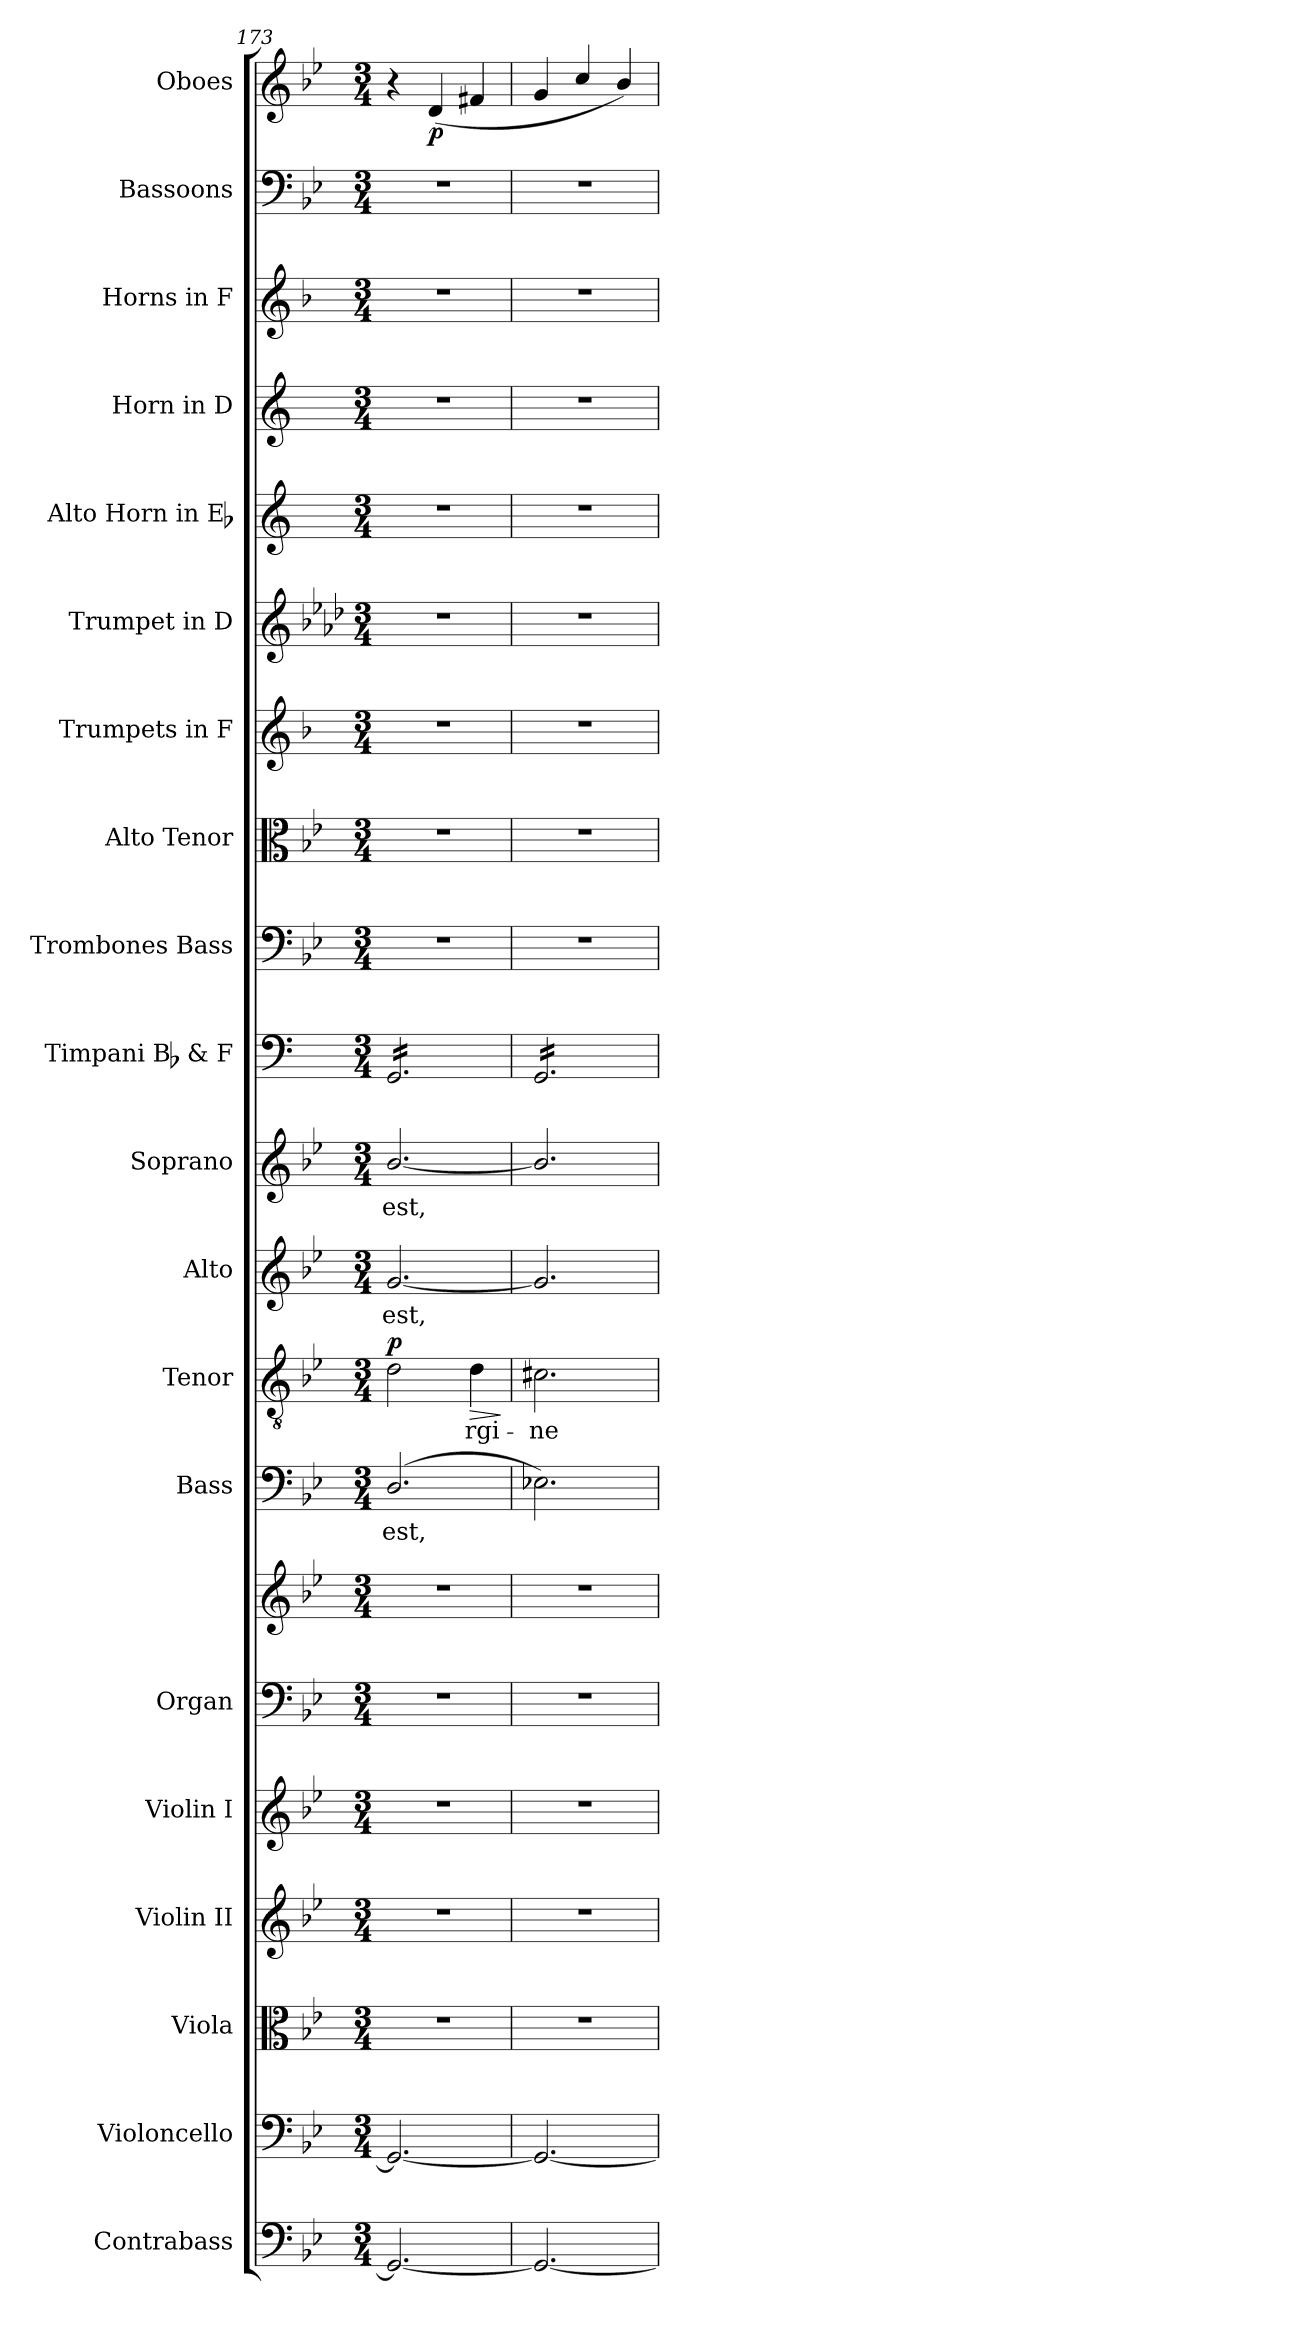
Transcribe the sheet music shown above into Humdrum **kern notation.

**kern	**kern	**kern	**kern	**kern	**kern	**kern	**kern	**text	**kern	**text	**dynam	**kern	**text	**kern	**text	**kern	**kern	**kern	**kern	**kern	**kern	**kern	**kern	**kern	**kern	**dynam
*part20	*part19	*part18	*part17	*part16	*part15	*part15	*part14	*part14	*part13	*part13	*part13	*part12	*part12	*part11	*part11	*part10	*part9	*part8	*part7	*part6	*part5	*part4	*part3	*part2	*part1	*part1
*staff21	*staff20	*staff19	*staff18	*staff17	*staff16	*staff15	*staff14	*staff14	*staff13	*staff13	*staff13	*staff12	*staff12	*staff11	*staff11	*staff10	*staff9	*staff8	*staff7	*staff6	*staff5	*staff4	*staff3	*staff2	*staff1	*staff1
*I"Contrabass	*I"Violoncello	*I"Viola	*I"Violin II	*I"Violin I	*I"Organ	*	*I"Bass	*	*I"Tenor	*	*	*I"Alto	*	*I"Soprano	*	*I"Timpani Bb & F	*I"Trombones  Bass	*I"Alto Tenor	*I"Trumpets in F	*I"Trumpet in D	*I"Alto Horn in Eb	*I"Horn in D	*I"Horns in F	*I"Bassoons	*I"Oboes	*
*I'Cb.	*I'Vc.	*I'Vla.	*I'Vln. II	*I'Vln. I	*I'Org.	*	*I'B.	*	*I'T.	*	*	*I'A.	*	*I'S.	*	*I'Timp.	*	*	*	*	*	*	*I'Hn.	*I'Bsn.	*I'Ob.	*
*clefF4	*clefF4	*clefC3	*clefG2	*clefG2	*clefF4	*clefG2	*clefF4	*	*clefGv2	*	*	*clefG2	*	*clefG2	*	*clefF4	*clefF4	*clefC3	*clefG2	*clefG2	*clefG2	*clefG2	*clefG2	*clefF4	*clefG2	*
*ITrd7c12	*	*	*	*	*	*	*	*	*ITrd7c12	*	*	*	*	*	*	*	*	*	*ITrd4c7	*ITrd-1c-2	*ITrd5c8	*ITrd6c10	*ITrd4c7	*	*	*
*k[b-e-]	*k[b-e-]	*k[b-e-]	*k[b-e-]	*k[b-e-]	*k[b-e-]	*k[b-e-]	*k[b-e-]	*	*k[b-e-]	*	*	*k[b-e-]	*	*k[b-e-]	*	*k[]	*k[b-e-]	*k[b-e-]	*k[b-e-]	*k[b-e-]	*k[f#c#g#d#]	*k[f#c#]	*k[b-e-]	*k[b-e-]	*k[b-e-]	*
*B-:	*B-:	*B-:	*B-:	*B-:	*B-:	*B-:	*B-:	*	*B-:	*	*	*B-:	*	*B-:	*	*C:	*B-:	*B-:	*B-:	*B-:	*E:	*D:	*B-:	*B-:	*B-:	*
*M3/4	*M3/4	*M3/4	*M3/4	*M3/4	*M3/4	*M3/4	*M3/4	*	*M3/4	*	*	*M3/4	*	*M3/4	*	*M3/4	*M3/4	*M3/4	*M3/4	*M3/4	*M3/4	*M3/4	*M3/4	*M3/4	*M3/4	*
=173	=173	=173	=173	=173	=173	=173	=173	=173	=173	=173	=173	=173	=173	=173	=173	=173	=173	=173	=173	=173	=173	=173	=173	=173	=173	=173
!	!	!LO:N:vis=1	!LO:N:vis=1	!LO:N:vis=1	!LO:N:vis=1	!LO:N:vis=1	!	!	!	!	!	!	!	!	!	!	!	!	!	!	!	!	!	!	!	!
!	!	!	!	!	!	!	!	!LO:LY:b:color=#000000	!	!	!	!	!	!	!	!	!	!	!	!	!	!	!	!	!	!
!	!	!	!	!	!	!	!	!	!	!	!	!	!LO:LY:b:color=#000000	!	!	!	!	!	!	!	!	!	!	!	!	!
!	!	!	!	!	!	!	!	!	!	!	!	!	!	!	!LO:LY:b:color=#000000	!	!LO:N:vis=1	!LO:N:vis=1	!LO:N:vis=1	!LO:N:vis=1	!LO:N:vis=1	!LO:N:vis=1	!LO:N:vis=1	!LO:N:vis=1	!	!
*	*	*	*	*	*	*	*	*	*	*	*	*	*	*	*	*tremolo	*	*	*	*	*	*	*	*	*	*
2.GGGi/_	2.GGi/_	2.r	2.r	2.r	2.r	2.r	(2.Di/	est,	2Di\	.	p	[2.gi/	est,	[2.b-i/	est,	16GGi/LL	2.r	2.r	2.r	2.r	2.r	2.r	2.r	2.r	4r	.
.	.	.	.	.	.	.	.	.	.	.	.	.	.	.	.	16GGi/	.	.	.	.	.	.	.	.	.	.
.	.	.	.	.	.	.	.	.	.	.	.	.	.	.	.	16GGi/	.	.	.	.	.	.	.	.	.	.
.	.	.	.	.	.	.	.	.	.	.	.	.	.	.	.	16GGi/	.	.	.	.	.	.	.	.	.	.
.	.	.	.	.	.	.	.	.	.	.	.	.	.	.	.	16GGi/	.	.	.	.	.	.	.	.	(4di/	p
.	.	.	.	.	.	.	.	.	.	.	.	.	.	.	.	16GGi/	.	.	.	.	.	.	.	.	.	.
.	.	.	.	.	.	.	.	.	.	.	.	.	.	.	.	16GGi/	.	.	.	.	.	.	.	.	.	.
.	.	.	.	.	.	.	.	.	.	.	.	.	.	.	.	16GGi/	.	.	.	.	.	.	.	.	.	.
!	!	!	!	!	!	!	!	!	!	!LO:LY:b:color=#000000	!LO:HP:b	!	!	!	!	!	!	!	!	!	!	!	!	!	!	!
.	.	.	.	.	.	.	.	.	4Di\	-rgi-	>	.	.	.	.	16GGi/	.	.	.	.	.	.	.	.	4f#Xi/	.
.	.	.	.	.	.	.	.	.	.	.	.	.	.	.	.	16GGi/	.	.	.	.	.	.	.	.	.	.
.	.	.	.	.	.	.	.	.	.	.	.	.	.	.	.	16GGi/	.	.	.	.	.	.	.	.	.	.
.	.	.	.	.	.	.	.	.	.	.	.	.	.	.	.	16GGi/JJ	.	.	.	.	.	.	.	.	.	.
.	.	.	.	.	.	.	.	.	.	.	]	.	.	.	.	.	.	.	.	.	.	.	.	.	.	.
=174	=174	=174	=174	=174	=174	=174	=174	=174	=174	=174	=174	=174	=174	=174	=174	=174	=174	=174	=174	=174	=174	=174	=174	=174	=174	=174
!	!	!LO:N:vis=1	!LO:N:vis=1	!LO:N:vis=1	!LO:N:vis=1	!LO:N:vis=1	!	!	!	!	!	!	!	!	!	!	!	!	!	!	!	!	!	!	!	!
!	!	!	!	!	!	!	!	!	!	!LO:LY:b:color=#000000	!	!	!	!	!	!	!LO:N:vis=1	!LO:N:vis=1	!LO:N:vis=1	!LO:N:vis=1	!LO:N:vis=1	!LO:N:vis=1	!LO:N:vis=1	!LO:N:vis=1	!	!
2.GGGi/_	2.GGi/_	2.r	2.r	2.r	2.r	2.r	2.E-Xi\)	.	2.C#Xi\	-ne	.	2.gi/]	.	2.b-i/]	.	16GGi/LL	2.r	2.r	2.r	2.r	2.r	2.r	2.r	2.r	4gi/	.
.	.	.	.	.	.	.	.	.	.	.	.	.	.	.	.	16GGi/	.	.	.	.	.	.	.	.	.	.
.	.	.	.	.	.	.	.	.	.	.	.	.	.	.	.	16GGi/	.	.	.	.	.	.	.	.	.	.
.	.	.	.	.	.	.	.	.	.	.	.	.	.	.	.	16GGi/	.	.	.	.	.	.	.	.	.	.
.	.	.	.	.	.	.	.	.	.	.	.	.	.	.	.	16GGi/	.	.	.	.	.	.	.	.	4cci/	.
.	.	.	.	.	.	.	.	.	.	.	.	.	.	.	.	16GGi/	.	.	.	.	.	.	.	.	.	.
.	.	.	.	.	.	.	.	.	.	.	.	.	.	.	.	16GGi/	.	.	.	.	.	.	.	.	.	.
.	.	.	.	.	.	.	.	.	.	.	.	.	.	.	.	16GGi/	.	.	.	.	.	.	.	.	.	.
.	.	.	.	.	.	.	.	.	.	.	.	.	.	.	.	16GGi/	.	.	.	.	.	.	.	.	4b-i/)	.
.	.	.	.	.	.	.	.	.	.	.	.	.	.	.	.	16GGi/	.	.	.	.	.	.	.	.	.	.
.	.	.	.	.	.	.	.	.	.	.	.	.	.	.	.	16GGi/	.	.	.	.	.	.	.	.	.	.
.	.	.	.	.	.	.	.	.	.	.	.	.	.	.	.	16GGi/JJ	.	.	.	.	.	.	.	.	.	.
*	*	*	*	*	*	*	*	*	*	*	*	*	*	*	*	*Xtremolo	*	*	*	*	*	*	*	*	*	*
=	=	=	=	=	=	=	=	=	=	=	=	=	=	=	=	=	=	=	=	=	=	=	=	=	=	=
*-	*-	*-	*-	*-	*-	*-	*-	*-	*-	*-	*-	*-	*-	*-	*-	*-	*-	*-	*-	*-	*-	*-	*-	*-	*-	*-
